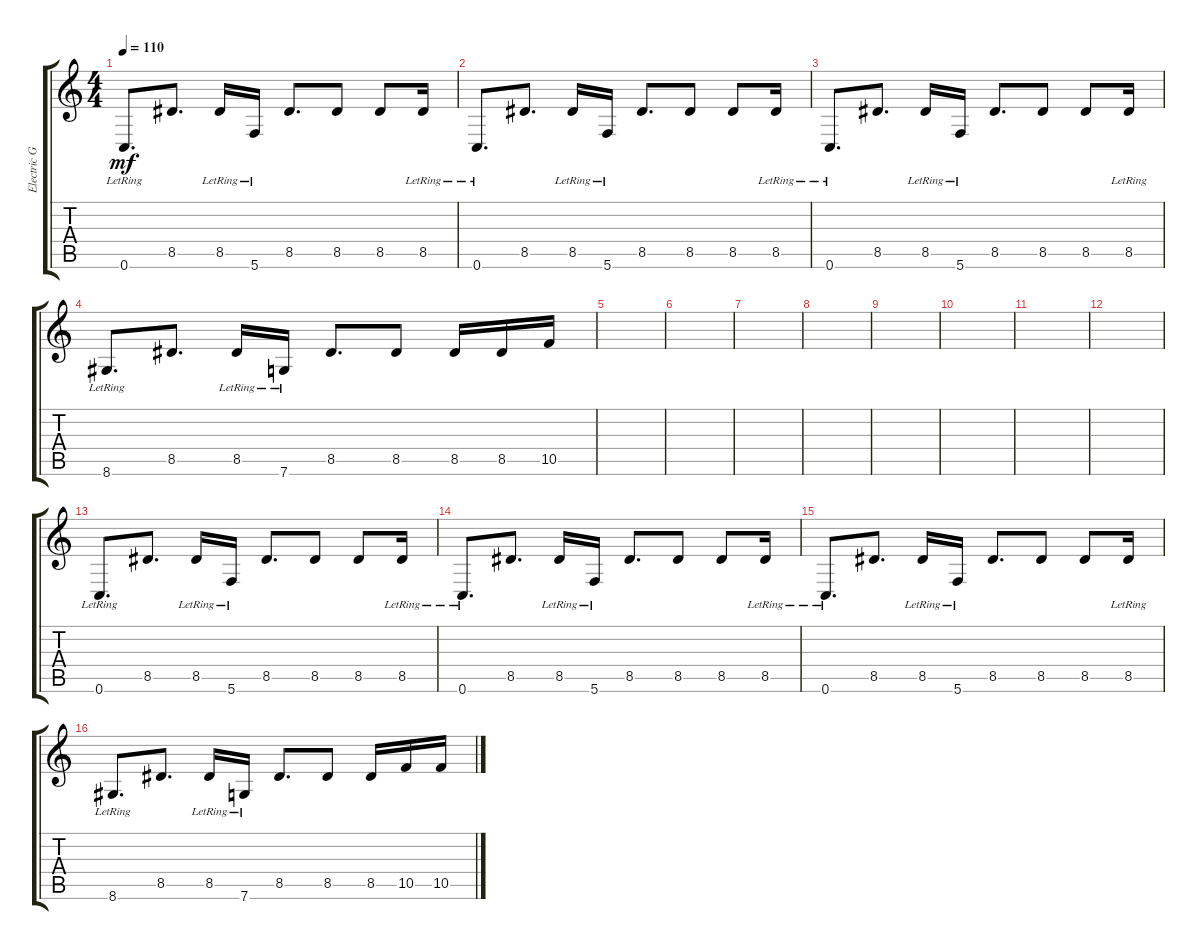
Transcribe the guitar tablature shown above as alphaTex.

\track ("Electric Guitar" "Electric G") {instrument electricguitarclean}
\staff {score tabs}
\tuning (D4 A3 F3 C3 G2 C2) {hide}
\ts (4 4)
\tempo 110
\clef g2
\ks c
0.6{lr}.8{d dy mf} 8.5.8{d} 8.5{lr}.16 5.6{lr}.16 8.5.8{d} 8.5.8 8.5.8 8.5{lr}.16 |
0.6{lr}.8{d} 8.5.8{d} 8.5{lr}.16 5.6{lr}.16 8.5.8{d} 8.5.8 8.5.8 8.5{lr}.16 |
0.6{lr}.8{d} 8.5.8{d} 8.5{lr}.16 5.6{lr}.16 8.5.8{d} 8.5.8 8.5.8 8.5{lr}.16 |
8.6{lr}.8{d} 8.5.8{d} 8.5{lr}.16 7.6{lr}.16 8.5.8{d} 8.5.8 8.5.16 8.5.16 10.5.16 |
|
|
|
|
|
|
|
|
0.6{lr}.8{d} 8.5.8{d} 8.5{lr}.16 5.6{lr}.16 8.5.8{d} 8.5.8 8.5.8 8.5{lr}.16 |
0.6{lr}.8{d} 8.5.8{d} 8.5{lr}.16 5.6{lr}.16 8.5.8{d} 8.5.8 8.5.8 8.5{lr}.16 |
0.6{lr}.8{d} 8.5.8{d} 8.5{lr}.16 5.6{lr}.16 8.5.8{d} 8.5.8 8.5.8 8.5{lr}.16 |
8.6{lr}.8{d} 8.5.8{d} 8.5{lr}.16 7.6{lr}.16 8.5.8{d} 8.5.8 8.5.16 10.5.16 10.5.16
